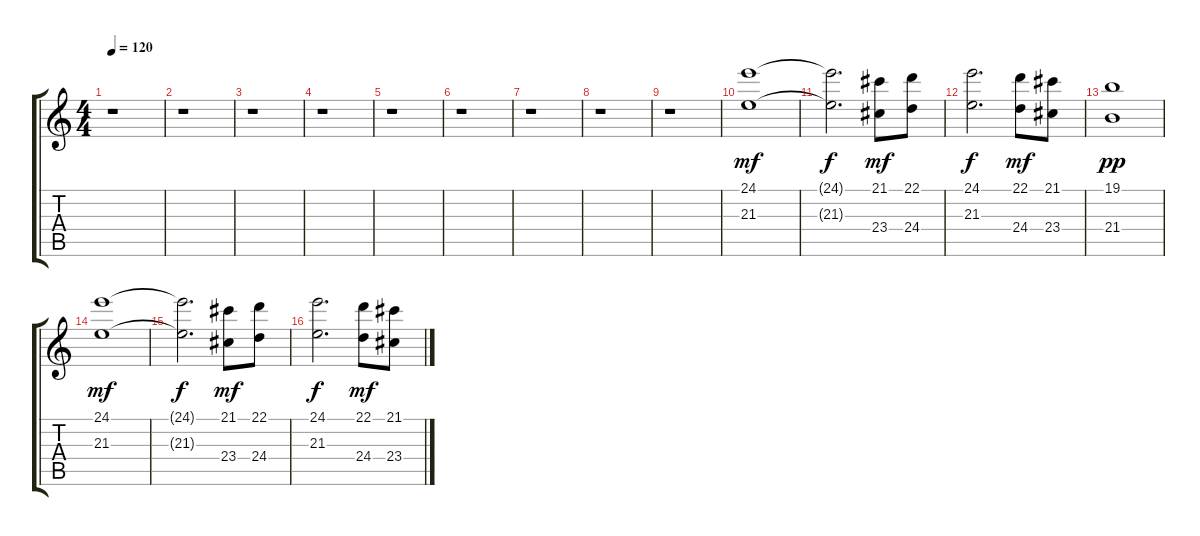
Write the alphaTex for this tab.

\track "" {instrument stringensemble1}
\staff {score tabs}
\tuning (E4 B3 G3 D3 A2 E2) {hide}
\ts (4 4)
\tempo 120
\clef g2
\ks c
r.1{dy pp} |
r.1 |
r.1 |
r.1 |
r.1 |
r.1 |
r.1 |
r.1 |
r.1 |
(24.1 21.3).1{dy mf} |
(24.1{t} 21.3{t}).2{d dy f} (21.1 23.4).8{dy mf} (22.1 24.4).8 |
(24.1 21.3).2{d dy f} (22.1 24.4).8{dy mf} (21.1 23.4).8 |
(19.1 21.4).1{dy pp} |
(24.1 21.3).1{dy mf} |
(24.1{t} 21.3{t}).2{d dy f} (21.1 23.4).8{dy mf} (22.1 24.4).8 |
(24.1 21.3).2{d dy f} (22.1 24.4).8{dy mf} (21.1 23.4).8
